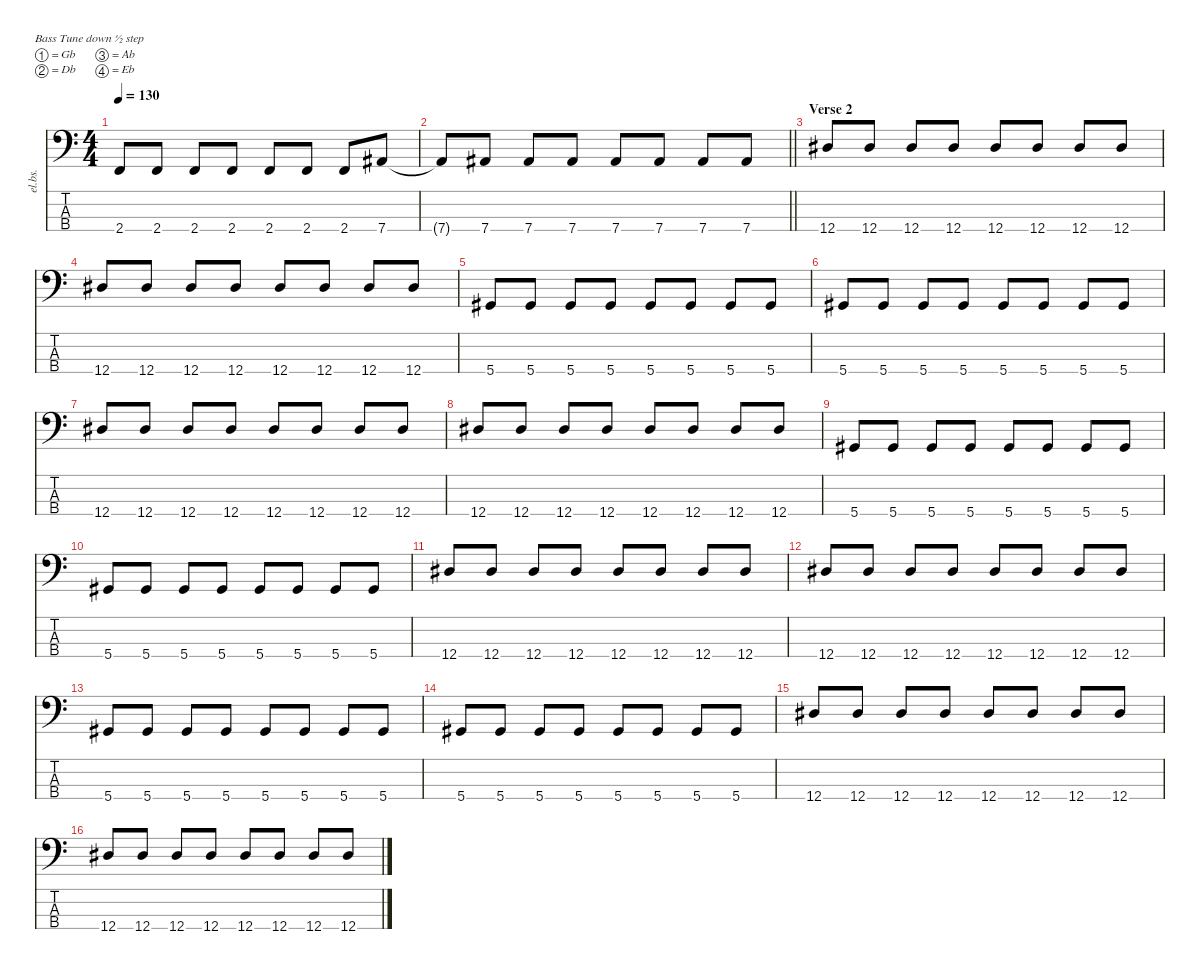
\defaultSystemsLayout 4
\hideDynamics
\bracketExtendMode nobrackets
\otherSystemsTrackNameOrientation horizontal
\track ("D'Arcy" "el.bs.") {instrument electricbasspick}
\staff {score tabs}
\tuning (Gb2 Db2 Ab1 Eb1)
\ts (4 4)
\tempo 130
\clef f4
\ks c
2.4.8{dy f beam Up} 2.4.8{beam Up} 2.4.8{beam Up} 2.4.8{beam Up} 2.4.8{beam Up} 2.4.8{beam Up} 2.4.8{beam Up} 7.4{acc #}.8{beam Up} |
\barLineRight lightlight
7.4{t acc #}.8{beam Up} 7.4{acc #}.8{beam Up} 7.4{acc #}.8{beam Up} 7.4{acc #}.8{beam Up} 7.4{acc #}.8{beam Up} 7.4{acc #}.8{beam Up} 7.4{acc #}.8{beam Up} 7.4{acc #}.8{beam Up} |
\section ("" "Verse 2")
12.4{acc #}.8{beam Up} 12.4{acc #}.8{beam Up} 12.4{acc #}.8{beam Up} 12.4{acc #}.8{beam Up} 12.4{acc #}.8{beam Up} 12.4{acc #}.8{beam Up} 12.4{acc #}.8{beam Up} 12.4{acc #}.8{beam Up} |
12.4{acc #}.8{beam Up} 12.4{acc #}.8{beam Up} 12.4{acc #}.8{beam Up} 12.4{acc #}.8{beam Up} 12.4{acc #}.8{beam Up} 12.4{acc #}.8{beam Up} 12.4{acc #}.8{beam Up} 12.4{acc #}.8{beam Up} |
5.4{acc #}.8{beam Up} 5.4{acc #}.8{beam Up} 5.4{acc #}.8{beam Up} 5.4{acc #}.8{beam Up} 5.4{acc #}.8{beam Up} 5.4{acc #}.8{beam Up} 5.4{acc #}.8{beam Up} 5.4{acc #}.8{beam Up} |
5.4{acc #}.8{beam Up} 5.4{acc #}.8{beam Up} 5.4{acc #}.8{beam Up} 5.4{acc #}.8{beam Up} 5.4{acc #}.8{beam Up} 5.4{acc #}.8{beam Up} 5.4{acc #}.8{beam Up} 5.4{acc #}.8{beam Up} |
12.4{acc #}.8{beam Up} 12.4{acc #}.8{beam Up} 12.4{acc #}.8{beam Up} 12.4{acc #}.8{beam Up} 12.4{acc #}.8{beam Up} 12.4{acc #}.8{beam Up} 12.4{acc #}.8{beam Up} 12.4{acc #}.8{beam Up} |
12.4{acc #}.8{beam Up} 12.4{acc #}.8{beam Up} 12.4{acc #}.8{beam Up} 12.4{acc #}.8{beam Up} 12.4{acc #}.8{beam Up} 12.4{acc #}.8{beam Up} 12.4{acc #}.8{beam Up} 12.4{acc #}.8{beam Up} |
5.4{acc #}.8{beam Up} 5.4{acc #}.8{beam Up} 5.4{acc #}.8{beam Up} 5.4{acc #}.8{beam Up} 5.4{acc #}.8{beam Up} 5.4{acc #}.8{beam Up} 5.4{acc #}.8{beam Up} 5.4{acc #}.8{beam Up} |
5.4{acc #}.8{beam Up} 5.4{acc #}.8{beam Up} 5.4{acc #}.8{beam Up} 5.4{acc #}.8{beam Up} 5.4{acc #}.8{beam Up} 5.4{acc #}.8{beam Up} 5.4{acc #}.8{beam Up} 5.4{acc #}.8{beam Up} |
12.4{acc #}.8{beam Up} 12.4{acc #}.8{beam Up} 12.4{acc #}.8{beam Up} 12.4{acc #}.8{beam Up} 12.4{acc #}.8{beam Up} 12.4{acc #}.8{beam Up} 12.4{acc #}.8{beam Up} 12.4{acc #}.8{beam Up} |
12.4{acc #}.8{beam Up} 12.4{acc #}.8{beam Up} 12.4{acc #}.8{beam Up} 12.4{acc #}.8{beam Up} 12.4{acc #}.8{beam Up} 12.4{acc #}.8{beam Up} 12.4{acc #}.8{beam Up} 12.4{acc #}.8{beam Up} |
5.4{acc #}.8{beam Up} 5.4{acc #}.8{beam Up} 5.4{acc #}.8{beam Up} 5.4{acc #}.8{beam Up} 5.4{acc #}.8{beam Up} 5.4{acc #}.8{beam Up} 5.4{acc #}.8{beam Up} 5.4{acc #}.8{beam Up} |
5.4{acc #}.8{beam Up} 5.4{acc #}.8{beam Up} 5.4{acc #}.8{beam Up} 5.4{acc #}.8{beam Up} 5.4{acc #}.8{beam Up} 5.4{acc #}.8{beam Up} 5.4{acc #}.8{beam Up} 5.4{acc #}.8{beam Up} |
12.4{acc #}.8{beam Up} 12.4{acc #}.8{beam Up} 12.4{acc #}.8{beam Up} 12.4{acc #}.8{beam Up} 12.4{acc #}.8{beam Up} 12.4{acc #}.8{beam Up} 12.4{acc #}.8{beam Up} 12.4{acc #}.8{beam Up} |
12.4{acc #}.8{beam Up} 12.4{acc #}.8{beam Up} 12.4{acc #}.8{beam Up} 12.4{acc #}.8{beam Up} 12.4{acc #}.8{beam Up} 12.4{acc #}.8{beam Up} 12.4{acc #}.8{beam Up} 12.4{acc #}.8{beam Up}
